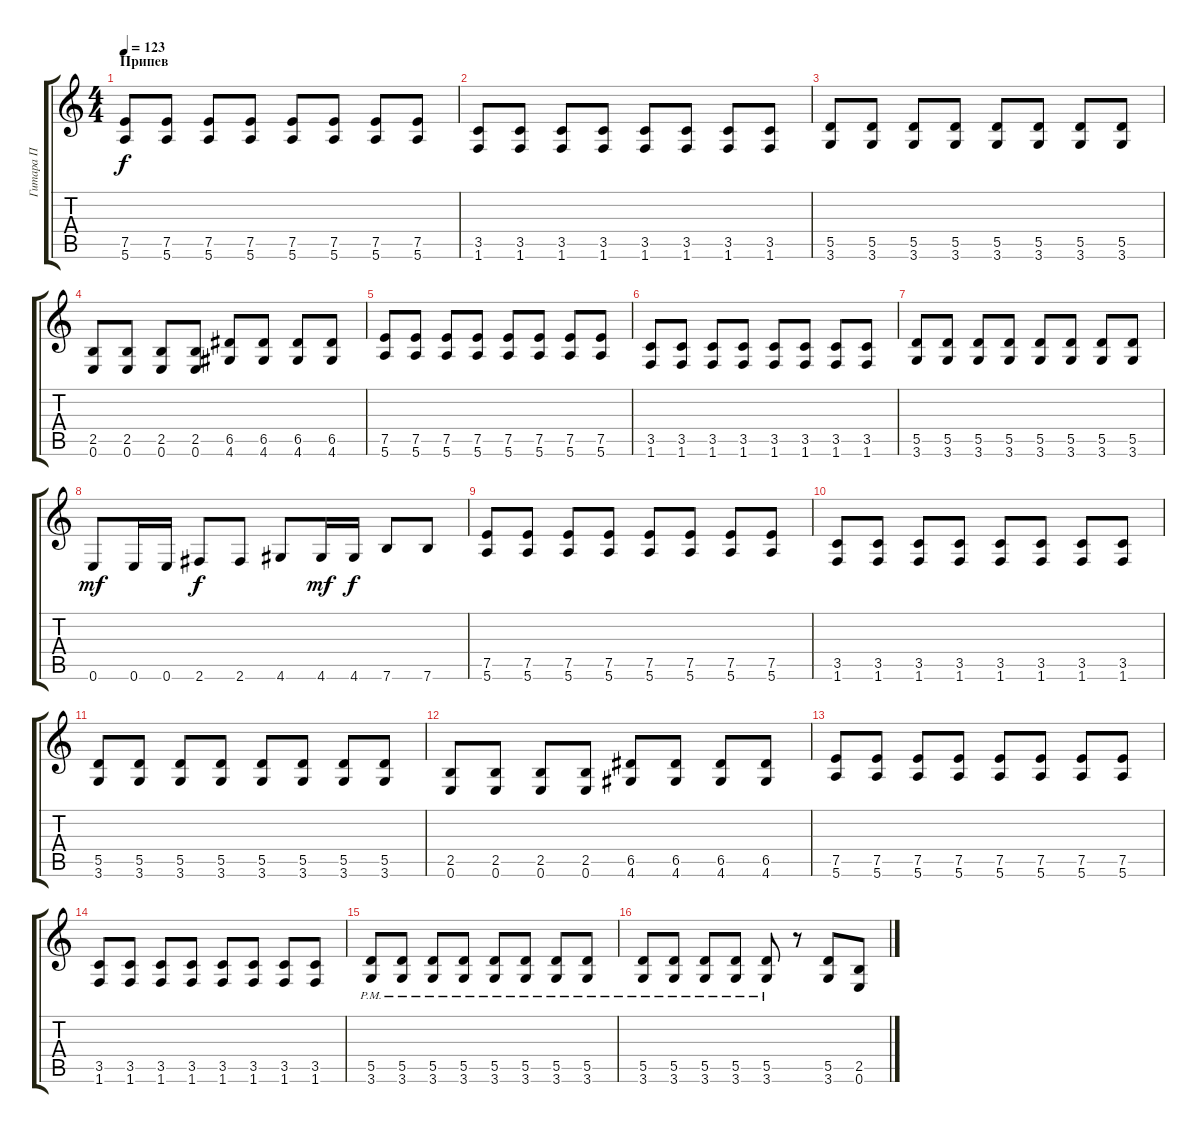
\track ("Гитара П" "Гитара П") {instrument distortionguitar}
\staff {score tabs}
\tuning (E4 B3 G3 D3 A2 E2) {hide}
\ts (4 4)
\section ("" "Припев")
\tempo 123
\clef g2
\ks c
(7.5 5.6).8{dy f} (7.5 5.6).8 (7.5 5.6).8 (7.5 5.6).8 (7.5 5.6).8 (7.5 5.6).8 (7.5 5.6).8 (7.5 5.6).8 |
(3.5 1.6).8 (3.5 1.6).8 (3.5 1.6).8 (3.5 1.6).8 (3.5 1.6).8 (3.5 1.6).8 (3.5 1.6).8 (3.5 1.6).8 |
(5.5 3.6).8 (5.5 3.6).8 (5.5 3.6).8 (5.5 3.6).8 (5.5 3.6).8 (5.5 3.6).8 (5.5 3.6).8 (5.5 3.6).8 |
(2.5 0.6).8 (2.5 0.6).8 (2.5 0.6).8 (2.5 0.6).8 (6.5 4.6).8 (6.5 4.6).8 (6.5 4.6).8 (6.5 4.6).8 |
(7.5 5.6).8 (7.5 5.6).8 (7.5 5.6).8 (7.5 5.6).8 (7.5 5.6).8 (7.5 5.6).8 (7.5 5.6).8 (7.5 5.6).8 |
(3.5 1.6).8 (3.5 1.6).8 (3.5 1.6).8 (3.5 1.6).8 (3.5 1.6).8 (3.5 1.6).8 (3.5 1.6).8 (3.5 1.6).8 |
(5.5 3.6).8 (5.5 3.6).8 (5.5 3.6).8 (5.5 3.6).8 (5.5 3.6).8 (5.5 3.6).8 (5.5 3.6).8 (5.5 3.6).8 |
0.6.8{dy mf} 0.6.16 0.6.16 2.6.8{dy f} 2.6.8 4.6.8 4.6.16{dy mf} 4.6.16{dy f} 7.6.8 7.6.8 |
(7.5 5.6).8 (7.5 5.6).8 (7.5 5.6).8 (7.5 5.6).8 (7.5 5.6).8 (7.5 5.6).8 (7.5 5.6).8 (7.5 5.6).8 |
(3.5 1.6).8 (3.5 1.6).8 (3.5 1.6).8 (3.5 1.6).8 (3.5 1.6).8 (3.5 1.6).8 (3.5 1.6).8 (3.5 1.6).8 |
(5.5 3.6).8 (5.5 3.6).8 (5.5 3.6).8 (5.5 3.6).8 (5.5 3.6).8 (5.5 3.6).8 (5.5 3.6).8 (5.5 3.6).8 |
(2.5 0.6).8 (2.5 0.6).8 (2.5 0.6).8 (2.5 0.6).8 (6.5 4.6).8 (6.5 4.6).8 (6.5 4.6).8 (6.5 4.6).8 |
(7.5 5.6).8 (7.5 5.6).8 (7.5 5.6).8 (7.5 5.6).8 (7.5 5.6).8 (7.5 5.6).8 (7.5 5.6).8 (7.5 5.6).8 |
(3.5 1.6).8 (3.5 1.6).8 (3.5 1.6).8 (3.5 1.6).8 (3.5 1.6).8 (3.5 1.6).8 (3.5 1.6).8 (3.5 1.6).8 |
(5.5{pm} 3.6{pm}).8 (5.5{pm} 3.6{pm}).8 (5.5{pm} 3.6{pm}).8 (5.5{pm} 3.6{pm}).8 (5.5{pm} 3.6{pm}).8 (5.5{pm} 3.6{pm}).8 (5.5{pm} 3.6{pm}).8 (5.5{pm} 3.6{pm}).8 |
(5.5{pm} 3.6{pm}).8 (5.5{pm} 3.6{pm}).8 (5.5{pm} 3.6{pm}).8 (5.5{pm} 3.6{pm}).8 (5.5{pm} 3.6{pm}).8 r.8 (5.5 3.6).8 (2.5 0.6).8
